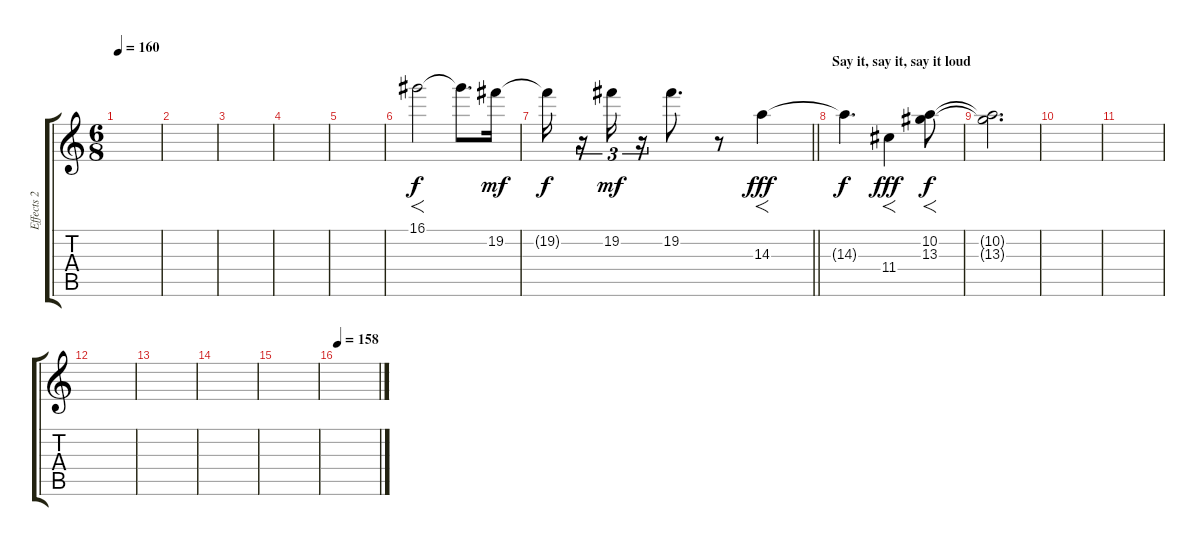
\track ("Effects 2" "Effects 2") {instrument overdrivenguitar}
\staff {score tabs}
\tuning (E4 B3 G3 D3 A2 E2) {hide}
\ts (6 8)
\tempo 160
\clef g2
\ks c
|
|
|
|
|
16.1.2{f} 16.1{t}.8{d dy f} 19.2.16{dy mf instrument distortionguitar} |
\barLineRight lightlight
19.2{t}.16{dy f} r.16{tu (3 2)} 19.2.16{tu (3 2) dy mf} r.16{tu (3 2)} 19.2.8{d} r.8 14.3.4{f dy fff volume 16 instrument guitarharmonics} |
\section ("" "Say it, say it, say it loud")
14.3{t}.4{d dy f} 11.4.4{f dy fff} (10.2 13.3).8{f dy f} |
(10.2{t} 13.3{t}).2{d volume 0} |
|
|
|
|
|
|
\tempo 158
